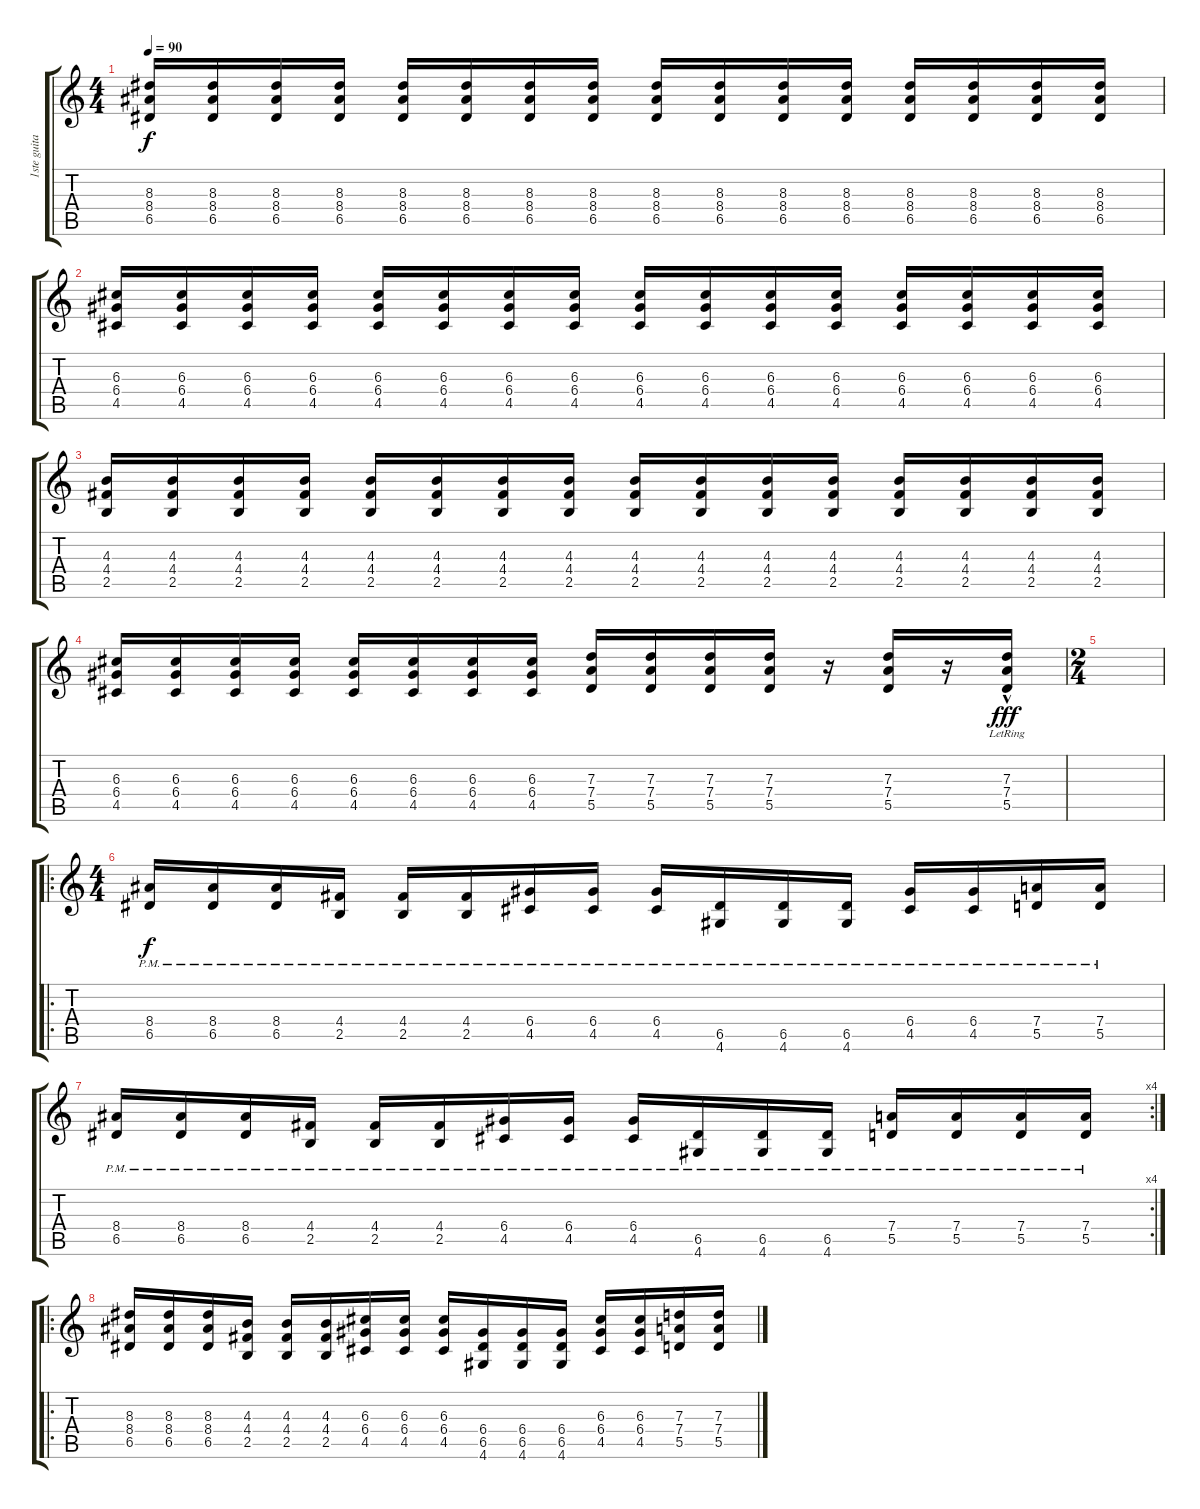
\track ("1ste guitar" "1ste guita") {instrument distortionguitar}
\staff {score tabs}
\tuning (E4 B3 G3 D3 A2 E2) {hide}
\ts (4 4)
\tempo 90
\clef g2
\ks c
(8.3 8.4 6.5).16{dy f} (8.3 8.4 6.5).16 (8.3 8.4 6.5).16 (8.3 8.4 6.5).16 (8.3 8.4 6.5).16 (8.3 8.4 6.5).16 (8.3 8.4 6.5).16 (8.3 8.4 6.5).16 (8.3 8.4 6.5).16 (8.3 8.4 6.5).16 (8.3 8.4 6.5).16 (8.3 8.4 6.5).16 (8.3 8.4 6.5).16 (8.3 8.4 6.5).16 (8.3 8.4 6.5).16 (8.3 8.4 6.5).16 |
(6.3 6.4 4.5).16 (6.3 6.4 4.5).16 (6.3 6.4 4.5).16 (6.3 6.4 4.5).16 (6.3 6.4 4.5).16 (6.3 6.4 4.5).16 (6.3 6.4 4.5).16 (6.3 6.4 4.5).16 (6.3 6.4 4.5).16 (6.3 6.4 4.5).16 (6.3 6.4 4.5).16 (6.3 6.4 4.5).16 (6.3 6.4 4.5).16 (6.3 6.4 4.5).16 (6.3 6.4 4.5).16 (6.3 6.4 4.5).16 |
(4.3 4.4 2.5).16 (4.3 4.4 2.5).16 (4.3 4.4 2.5).16 (4.3 4.4 2.5).16 (4.3 4.4 2.5).16 (4.3 4.4 2.5).16 (4.3 4.4 2.5).16 (4.3 4.4 2.5).16 (4.3 4.4 2.5).16 (4.3 4.4 2.5).16 (4.3 4.4 2.5).16 (4.3 4.4 2.5).16 (4.3 4.4 2.5).16 (4.3 4.4 2.5).16 (4.3 4.4 2.5).16 (4.3 4.4 2.5).16 |
(6.3 6.4 4.5).16 (6.3 6.4 4.5).16 (6.3 6.4 4.5).16 (6.3 6.4 4.5).16 (6.3 6.4 4.5).16 (6.3 6.4 4.5).16 (6.3 6.4 4.5).16 (6.3 6.4 4.5).16 (7.3 7.4 5.5).16 (7.3 7.4 5.5).16 (7.3 7.4 5.5).16 (7.3 7.4 5.5).16 r.16 (7.3 7.4 5.5).16 r.16 (7.3{hac lr} 7.4{hac lr} 5.5{hac lr}).16{dy fff} |
\ts (2 4)
|
\ro
\ts (4 4)
(8.4{pm} 6.5{pm}).16{dy f volume 7} (8.4{pm} 6.5{pm}).16 (8.4{pm} 6.5{pm}).16 (4.4{pm} 2.5{pm}).16 (4.4{pm} 2.5{pm}).16 (4.4{pm} 2.5{pm}).16 (6.4{pm} 4.5{pm}).16 (6.4{pm} 4.5{pm}).16 (6.4{pm} 4.5{pm}).16 (6.5{pm} 4.6{pm}).16 (6.5{pm} 4.6{pm}).16 (6.5{pm} 4.6{pm}).16 (6.4{pm} 4.5{pm}).16 (6.4{pm} 4.5{pm}).16 (7.4{pm} 5.5{pm}).16 (7.4{pm} 5.5{pm}).16 |
\rc 4
(8.4{pm} 6.5{pm}).16 (8.4{pm} 6.5{pm}).16 (8.4{pm} 6.5{pm}).16 (4.4{pm} 2.5{pm}).16 (4.4{pm} 2.5{pm}).16 (4.4{pm} 2.5{pm}).16 (6.4{pm} 4.5{pm}).16 (6.4{pm} 4.5{pm}).16 (6.4{pm} 4.5{pm}).16 (6.5{pm} 4.6{pm}).16 (6.5{pm} 4.6{pm}).16 (6.5{pm} 4.6{pm}).16 (7.4{pm} 5.5{pm}).16 (7.4{pm} 5.5{pm}).16 (7.4{pm} 5.5{pm}).16 (7.4{pm} 5.5{pm}).16 |
\ro
(8.3 8.4 6.5).16{volume 11} (8.3 8.4 6.5).16 (8.3 8.4 6.5).16 (4.3 4.4 2.5).16 (4.3 4.4 2.5).16 (4.3 4.4 2.5).16 (6.3 6.4 4.5).16 (6.3 6.4 4.5).16 (6.3 6.4 4.5).16 (6.4 6.5 4.6).16 (6.4 6.5 4.6).16 (6.4 6.5 4.6).16 (6.3 6.4 4.5).16 (6.3 6.4 4.5).16 (7.3 7.4 5.5).16 (7.3 7.4 5.5).16
